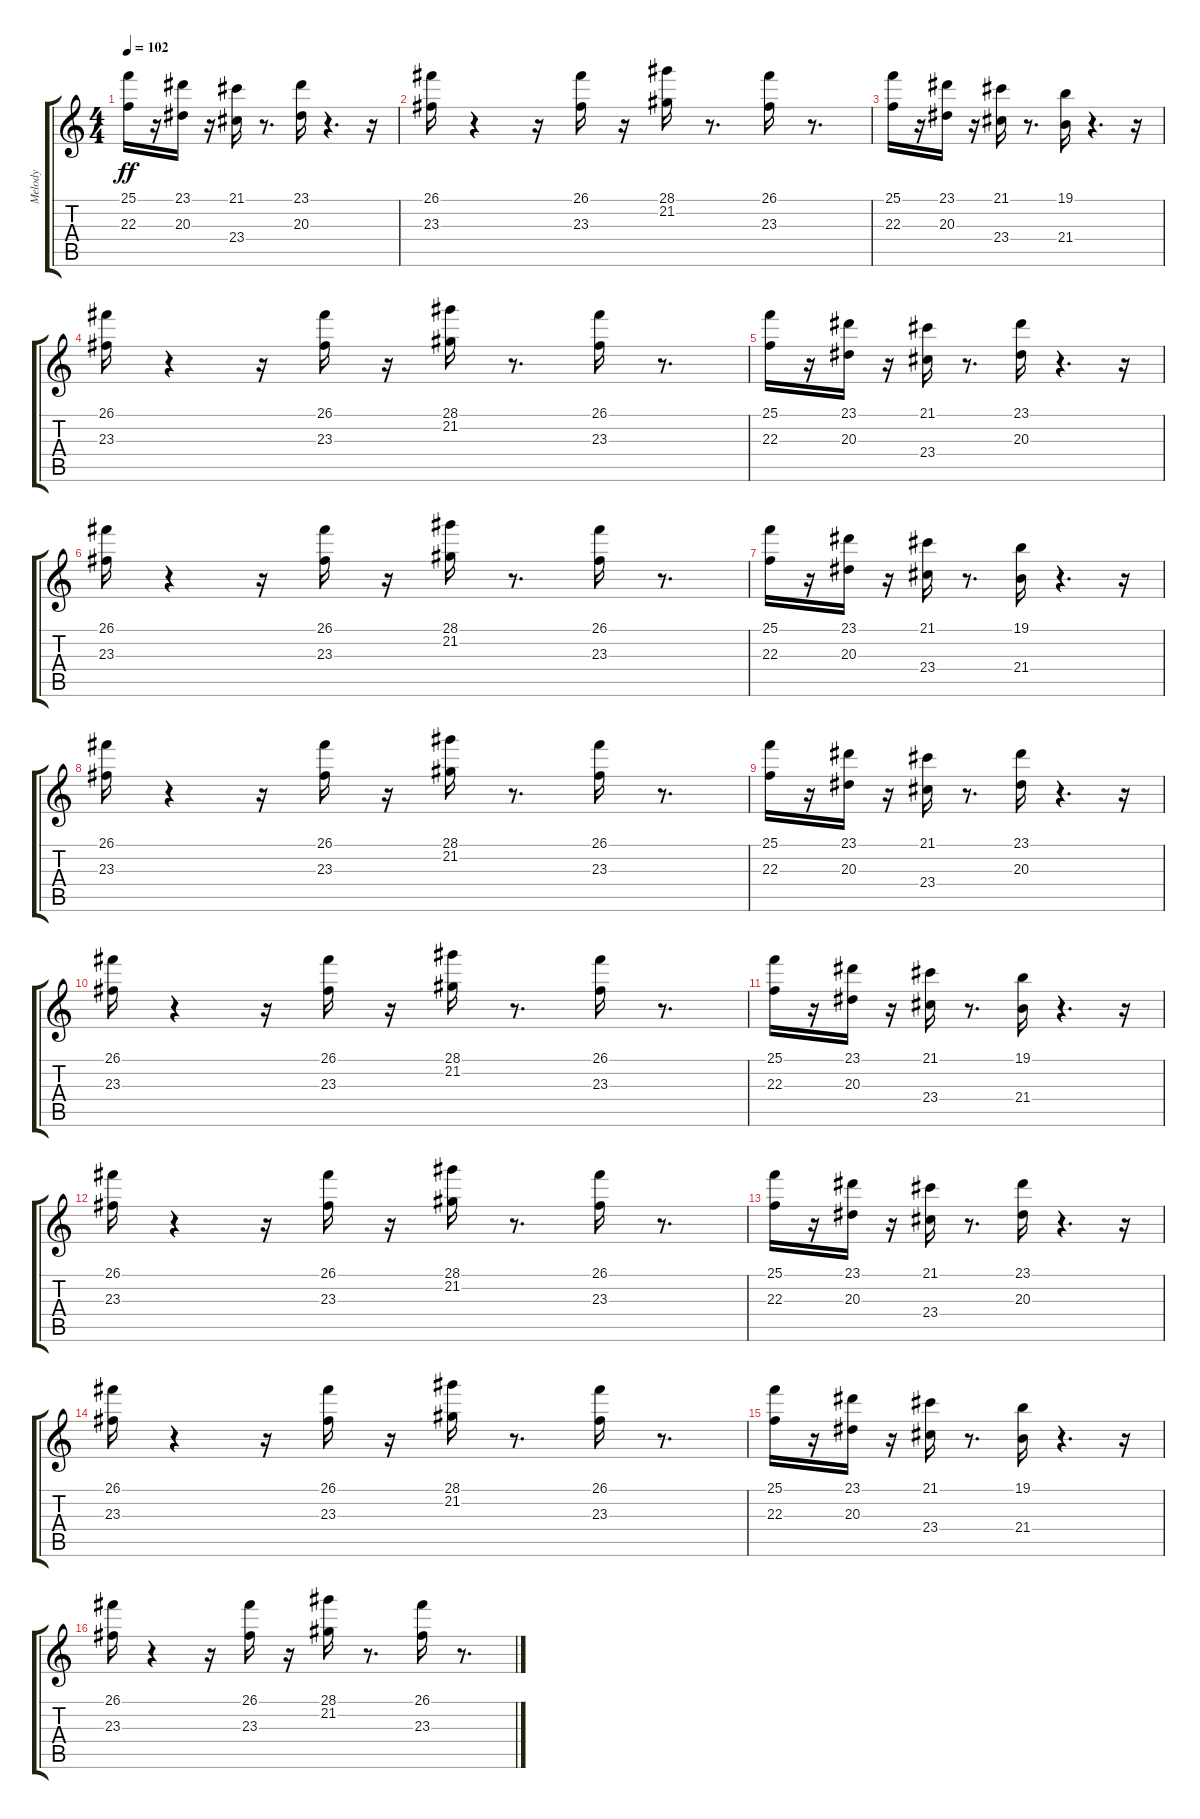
\track ("Melody" "Melody") {instrument fx4atmosphere}
\staff {score tabs}
\tuning (E4 B3 G3 D3 A2 E2) {hide}
\ts (4 4)
\tempo 102
\clef g2
\ks c
(25.1 22.3).16{dy ff} r.16 (23.1 20.3).16 r.16 (21.1 23.4).16 r.8{d} (23.1 20.3).16 r.4{d} r.16 |
(26.1 23.3).16 r.4 r.16 (26.1 23.3).16 r.16 (28.1 21.2).16 r.8{d} (26.1 23.3).16 r.8{d} |
(25.1 22.3).16 r.16 (23.1 20.3).16 r.16 (21.1 23.4).16 r.8{d} (19.1 21.4).16 r.4{d} r.16 |
(26.1 23.3).16 r.4 r.16 (26.1 23.3).16 r.16 (28.1 21.2).16 r.8{d} (26.1 23.3).16 r.8{d} |
(25.1 22.3).16 r.16 (23.1 20.3).16 r.16 (21.1 23.4).16 r.8{d} (23.1 20.3).16 r.4{d} r.16 |
(26.1 23.3).16 r.4 r.16 (26.1 23.3).16 r.16 (28.1 21.2).16 r.8{d} (26.1 23.3).16 r.8{d} |
(25.1 22.3).16 r.16 (23.1 20.3).16 r.16 (21.1 23.4).16 r.8{d} (19.1 21.4).16 r.4{d} r.16 |
(26.1 23.3).16 r.4 r.16 (26.1 23.3).16 r.16 (28.1 21.2).16 r.8{d} (26.1 23.3).16 r.8{d} |
(25.1 22.3).16 r.16 (23.1 20.3).16 r.16 (21.1 23.4).16 r.8{d} (23.1 20.3).16 r.4{d} r.16 |
(26.1 23.3).16 r.4 r.16 (26.1 23.3).16 r.16 (28.1 21.2).16 r.8{d} (26.1 23.3).16 r.8{d} |
(25.1 22.3).16 r.16 (23.1 20.3).16 r.16 (21.1 23.4).16 r.8{d} (19.1 21.4).16 r.4{d} r.16 |
(26.1 23.3).16 r.4 r.16 (26.1 23.3).16 r.16 (28.1 21.2).16 r.8{d} (26.1 23.3).16 r.8{d} |
(25.1 22.3).16 r.16 (23.1 20.3).16 r.16 (21.1 23.4).16 r.8{d} (23.1 20.3).16 r.4{d} r.16 |
(26.1 23.3).16 r.4 r.16 (26.1 23.3).16 r.16 (28.1 21.2).16 r.8{d} (26.1 23.3).16 r.8{d} |
(25.1 22.3).16 r.16 (23.1 20.3).16 r.16 (21.1 23.4).16 r.8{d} (19.1 21.4).16 r.4{d} r.16 |
(26.1 23.3).16 r.4 r.16 (26.1 23.3).16 r.16 (28.1 21.2).16 r.8{d} (26.1 23.3).16 r.8{d}
